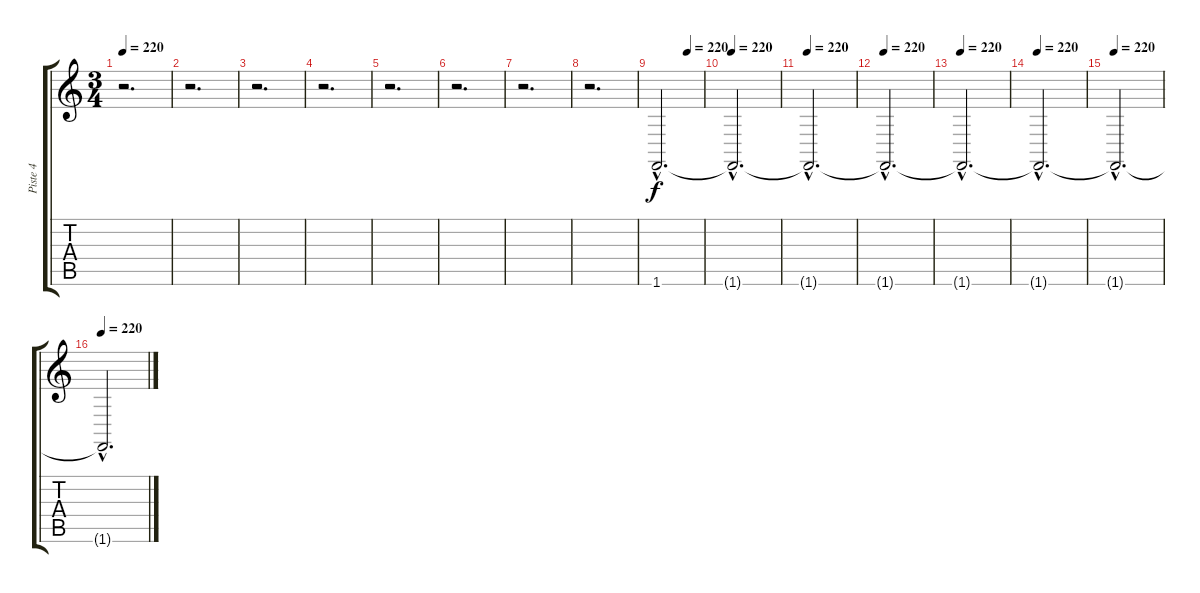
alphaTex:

\track ("Piste 4" "Piste 4") {instrument bassoon}
\staff {score tabs}
\tuning (E4 B3 G3 D3 A2 E2) {hide}
\ts (3 4)
\tempo 220
\clef g2
\ks c
r.2{d dy f} |
r.2{d} |
r.2{d} |
r.2{d} |
r.2{d} |
r.2{d} |
r.2{d} |
r.2{d} |
\tempo (220 0.6666666666666666)
1.6{hac}.2{d} |
\tempo 220
1.6{hac t}.2{d} |
\tempo 220
1.6{hac t}.2{d} |
\tempo 220
1.6{hac t}.2{d} |
\tempo 220
1.6{hac t}.2{d} |
\tempo 220
1.6{hac t}.2{d} |
\tempo 220
1.6{hac t}.2{d} |
\tempo 220
1.6{hac t}.2{d}
